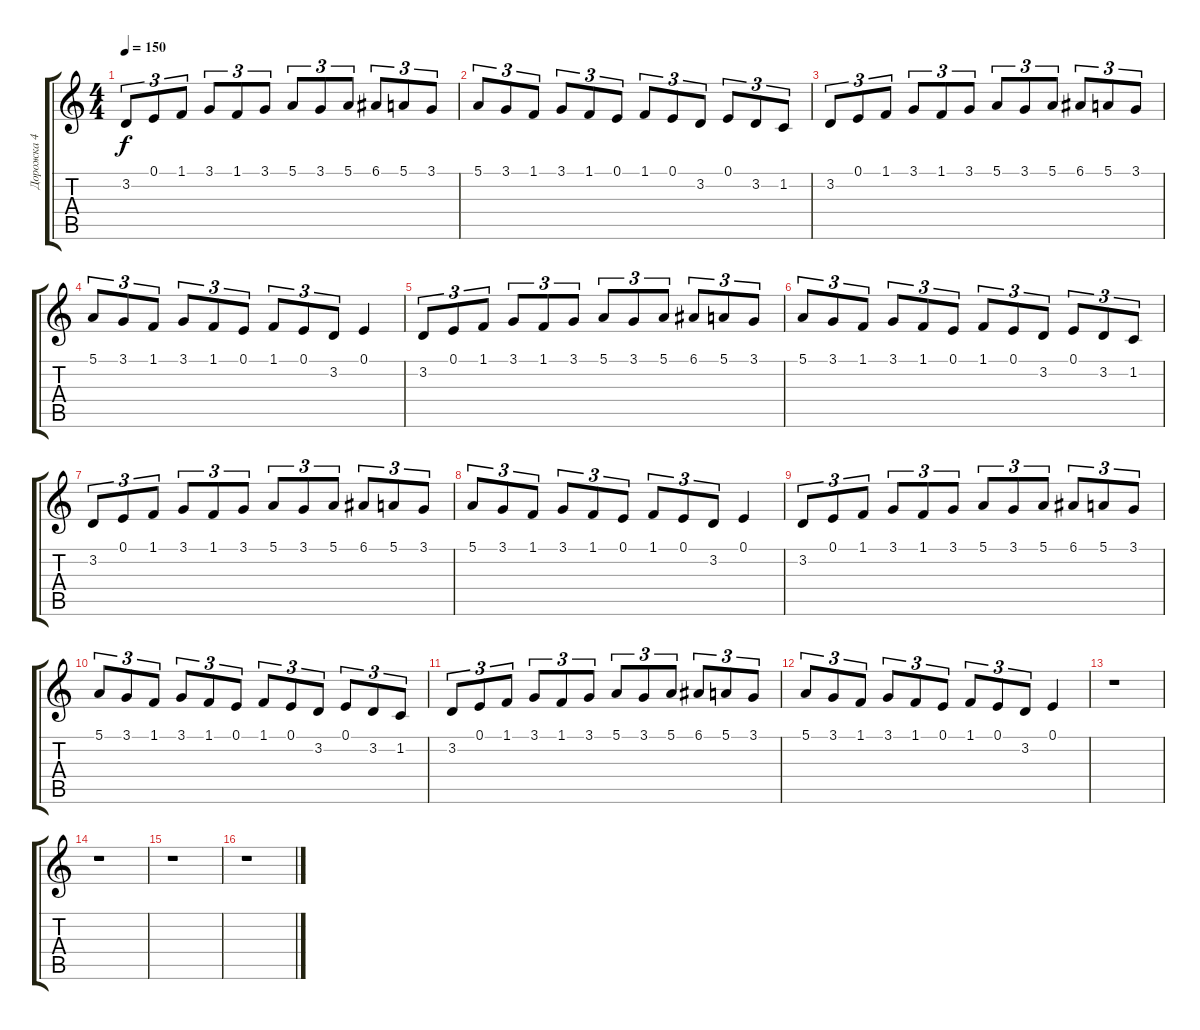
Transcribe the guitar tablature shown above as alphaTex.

\track ("Дорожка 4" "Дорожка 4") {instrument lead2sawtooth}
\staff {score tabs}
\tuning (E4 B3 G3 D3 A2 E2) {hide}
\ts (4 4)
\tempo 150
\clef g2
\ks c
3.2.8{tu (3 2) dy f} 0.1.8{tu (3 2)} 1.1.8{tu (3 2)} 3.1.8{tu (3 2)} 1.1.8{tu (3 2)} 3.1.8{tu (3 2)} 5.1.8{tu (3 2)} 3.1.8{tu (3 2)} 5.1.8{tu (3 2)} 6.1.8{tu (3 2)} 5.1.8{tu (3 2)} 3.1.8{tu (3 2)} |
5.1.8{tu (3 2)} 3.1.8{tu (3 2)} 1.1.8{tu (3 2)} 3.1.8{tu (3 2)} 1.1.8{tu (3 2)} 0.1.8{tu (3 2)} 1.1.8{tu (3 2)} 0.1.8{tu (3 2)} 3.2.8{tu (3 2)} 0.1.8{tu (3 2)} 3.2.8{tu (3 2)} 1.2.8{tu (3 2)} |
3.2.8{tu (3 2)} 0.1.8{tu (3 2)} 1.1.8{tu (3 2)} 3.1.8{tu (3 2)} 1.1.8{tu (3 2)} 3.1.8{tu (3 2)} 5.1.8{tu (3 2)} 3.1.8{tu (3 2)} 5.1.8{tu (3 2)} 6.1.8{tu (3 2)} 5.1.8{tu (3 2)} 3.1.8{tu (3 2)} |
5.1.8{tu (3 2)} 3.1.8{tu (3 2)} 1.1.8{tu (3 2)} 3.1.8{tu (3 2)} 1.1.8{tu (3 2)} 0.1.8{tu (3 2)} 1.1.8{tu (3 2)} 0.1.8{tu (3 2)} 3.2.8{tu (3 2)} 0.1.4 |
3.2.8{tu (3 2)} 0.1.8{tu (3 2)} 1.1.8{tu (3 2)} 3.1.8{tu (3 2)} 1.1.8{tu (3 2)} 3.1.8{tu (3 2)} 5.1.8{tu (3 2)} 3.1.8{tu (3 2)} 5.1.8{tu (3 2)} 6.1.8{tu (3 2)} 5.1.8{tu (3 2)} 3.1.8{tu (3 2)} |
5.1.8{tu (3 2)} 3.1.8{tu (3 2)} 1.1.8{tu (3 2)} 3.1.8{tu (3 2)} 1.1.8{tu (3 2)} 0.1.8{tu (3 2)} 1.1.8{tu (3 2)} 0.1.8{tu (3 2)} 3.2.8{tu (3 2)} 0.1.8{tu (3 2)} 3.2.8{tu (3 2)} 1.2.8{tu (3 2)} |
3.2.8{tu (3 2)} 0.1.8{tu (3 2)} 1.1.8{tu (3 2)} 3.1.8{tu (3 2)} 1.1.8{tu (3 2)} 3.1.8{tu (3 2)} 5.1.8{tu (3 2)} 3.1.8{tu (3 2)} 5.1.8{tu (3 2)} 6.1.8{tu (3 2)} 5.1.8{tu (3 2)} 3.1.8{tu (3 2)} |
5.1.8{tu (3 2)} 3.1.8{tu (3 2)} 1.1.8{tu (3 2)} 3.1.8{tu (3 2)} 1.1.8{tu (3 2)} 0.1.8{tu (3 2)} 1.1.8{tu (3 2)} 0.1.8{tu (3 2)} 3.2.8{tu (3 2)} 0.1.4 |
3.2.8{tu (3 2)} 0.1.8{tu (3 2)} 1.1.8{tu (3 2)} 3.1.8{tu (3 2)} 1.1.8{tu (3 2)} 3.1.8{tu (3 2)} 5.1.8{tu (3 2)} 3.1.8{tu (3 2)} 5.1.8{tu (3 2)} 6.1.8{tu (3 2)} 5.1.8{tu (3 2)} 3.1.8{tu (3 2)} |
5.1.8{tu (3 2)} 3.1.8{tu (3 2)} 1.1.8{tu (3 2)} 3.1.8{tu (3 2)} 1.1.8{tu (3 2)} 0.1.8{tu (3 2)} 1.1.8{tu (3 2)} 0.1.8{tu (3 2)} 3.2.8{tu (3 2)} 0.1.8{tu (3 2)} 3.2.8{tu (3 2)} 1.2.8{tu (3 2)} |
3.2.8{tu (3 2)} 0.1.8{tu (3 2)} 1.1.8{tu (3 2)} 3.1.8{tu (3 2)} 1.1.8{tu (3 2)} 3.1.8{tu (3 2)} 5.1.8{tu (3 2)} 3.1.8{tu (3 2)} 5.1.8{tu (3 2)} 6.1.8{tu (3 2)} 5.1.8{tu (3 2)} 3.1.8{tu (3 2)} |
5.1.8{tu (3 2)} 3.1.8{tu (3 2)} 1.1.8{tu (3 2)} 3.1.8{tu (3 2)} 1.1.8{tu (3 2)} 0.1.8{tu (3 2)} 1.1.8{tu (3 2)} 0.1.8{tu (3 2)} 3.2.8{tu (3 2)} 0.1.4 |
r.1 |
r.1 |
r.1 |
r.1
